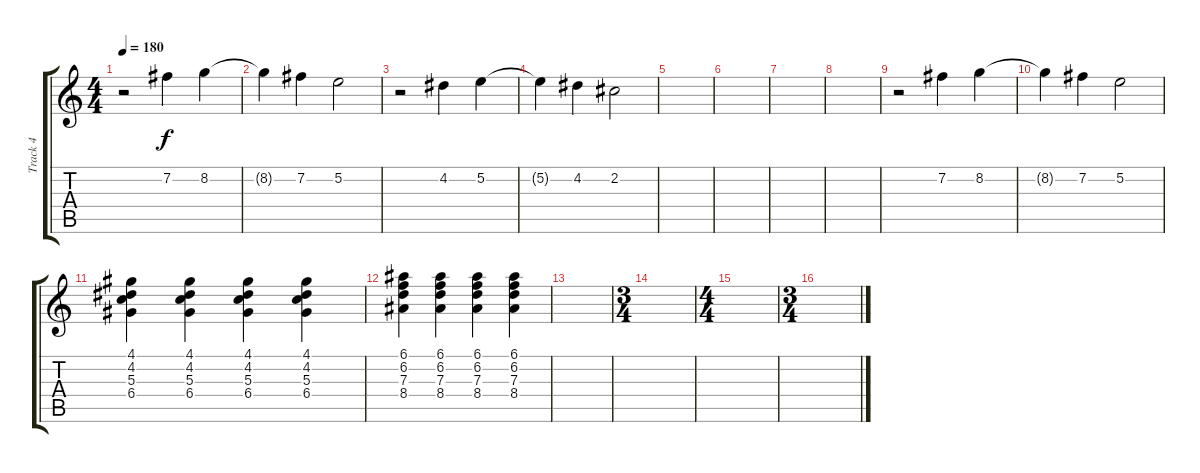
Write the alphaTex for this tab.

\track ("Track 4" "Track 4") {instrument distortionguitar}
\staff {score tabs}
\tuning (E4 B3 G3 D3 A2 E2) {hide}
\ts (4 4)
\tempo 180
\clef g2
\ks c
r.2{dy f} 7.2.4 8.2.4 |
8.2{t}.4 7.2.4 5.2.2 |
r.2 4.2.4 5.2.4 |
5.2{t}.4 4.2.4 2.2.2 |
|
|
|
|
r.2 7.2.4 8.2.4 |
8.2{t}.4 7.2.4 5.2.2 |
(4.1 4.2 5.3 6.4).4 (4.1 4.2 5.3 6.4).4 (4.1 4.2 5.3 6.4).4 (4.1 4.2 5.3 6.4).4 |
(6.1 6.2 7.3 8.4).4 (6.1 6.2 7.3 8.4).4 (6.1 6.2 7.3 8.4).4 (6.1 6.2 7.3 8.4).4 |
|
\ts (3 4)
|
\ts (4 4)
|
\ts (3 4)
